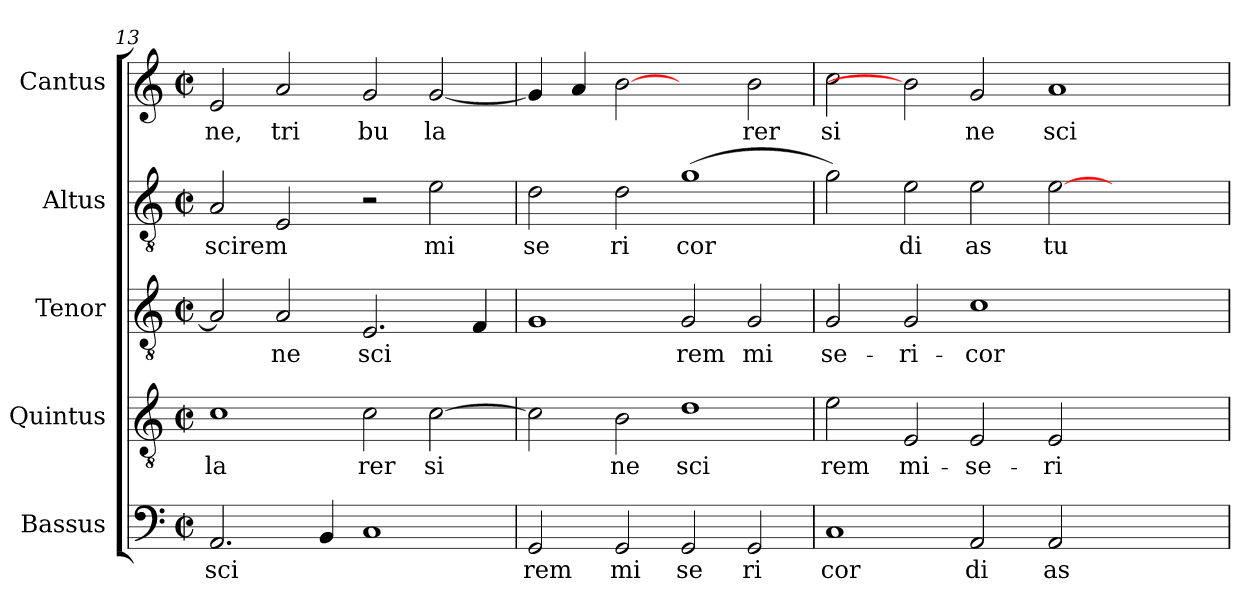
**kern	**text	**kern	**text	**kern	**text	**kern	**text	**kern	**text
*part5	*part5	*part4	*part4	*part3	*part3	*part2	*part2	*part1	*part1
*staff5	*staff5	*staff4	*staff4	*staff3	*staff3	*staff2	*staff2	*staff1	*staff1
*I"Bassus	*	*I"Quintus	*	*I"Tenor	*	*I"Altus	*	*I"Cantus	*
*clefF4	*	*clefGv2	*	*clefGv2	*	*clefGv2	*	*clefG2	*
*M2/2	*	*M2/2	*	*M2/2	*	*M2/2	*	*M2/2	*
*met(c|)	*	*met(c|)	*	*met(c|)	*	*met(c|)	*	*met(c|)	*
=13	=13	=13	=13	=13	=13	=13	=13	=13	=13
!	!LO:LY:b	!	!LO:LY:b:cj	!	!	!	!LO:LY:b	!	!LO:LY:b:cj
2.AA/	sci	1c	la	2A/]	.	2A/	scirem	2e/	ne,
!	!	!	!	!	!LO:LY:b:cj	!	!	!	!LO:LY:b:cj
.	.	.	.	2A/	ne	2E/	.	2a/	tri
4BB/	.	.	.	.	.	.	.	.	.
!	!	!	!LO:LY:b:cj	!	!LO:LY:b	!	!	!	!LO:LY:b:cj
1C	.	2c\	rer	2.E/	sci	2r	.	2g/	bu
!	!	!	!LO:LY:b:cj	!	!	!	!LO:LY:b:cj	!	!LO:LY:b:cj
.	.	[>2c\	si	.	.	2e\	mi	[<2g/	la
.	.	.	.	4F/	.	.	.	.	.
=14	=14	=14	=14	=14	=14	=14	=14	=14	=14
!	!LO:LY:b:cj	!	!	!	!	!	!LO:LY:b:cj	!	!
2GG/	rem	2c\]	.	1G	.	2d\	se	4g/]	.
.	.	.	.	.	.	.	.	4a/	.
!	!LO:LY:b:cj	!	!LO:LY:b:cj	!	!	!	!LO:LY:b:cj	!	!
2GG/	mi	2B\	ne	.	.	2d\	ri	[2b	.
!	!LO:LY:b:cj	!	!LO:LY:b:cj	!	!LO:LY:b:cj	!	!LO:LY:b:cj	!	!
2GG/	se	1d	sci	2G/	rem	(>1g	cor	2ryy	.
!	!LO:LY:b:cj	!	!	!	!LO:LY:b:cj	!	!	!	!LO:LY:b:cj
2GG/	ri	.	.	2G/	mi	.	.	2b\	rer
!!LO:LB:g=z
=15	=15	=15	=15	=15	=15	=15	=15	=15	=15
!	!LO:LY:b:cj	!	!LO:LY:b:cj	!	!LO:LY:b:cj	!	!	!	!LO:LY:b:cj
*	*	*	*	*	*	*^	*	*	*
1C	cor	2e\	rem	2G/	se-	2g\)	32.ryy	.	2cc\	si
.	.	.	.	.	.	.	1ryy	.	.	.
!	!	!	!LO:LY:b:cj	!	!LO:LY:b:cj	!	!	!LO:LY:b:cj	!	!
.	.	2E/	mi-	2G/	-ri-	2e\	.	di	2b]	.
!	!LO:LY:b:cj	!	!LO:LY:b:cj	!	!LO:LY:b:cj	!	!	!LO:LY:b:cj	!	!LO:LY:b:cj
2AA/	di	2E/	-se-	1c	-cor-	2e\	.	as	2g/	ne
.	.	.	.	.	.	.	1ryy	.	.	.
!	!LO:LY:b:cj	!	!LO:LY:b:cj	!	!	!	!	!LO:LY:b:cj	!	!LO:LY:b:cj
2AA/	as	2E/	-ri-	.	.	[>2e\	.	tu	1a	sci
2ryy	.	2ryy	.	2ryy	.	2ryy	.	.	.	.
.	.	.	.	.	.	.	4ryy	.	.	.
.	.	.	.	.	.	.	8ryy	.	.	.
.	.	.	.	.	.	.	16ryy	.	.	.
.	.	.	.	.	.	.	64ryy	.	.	.
*	*	*	*	*	*	*v	*v	*	*	*
=	=	=	=	=	=	=	=	=	=
*-	*-	*-	*-	*-	*-	*-	*-	*-	*-
